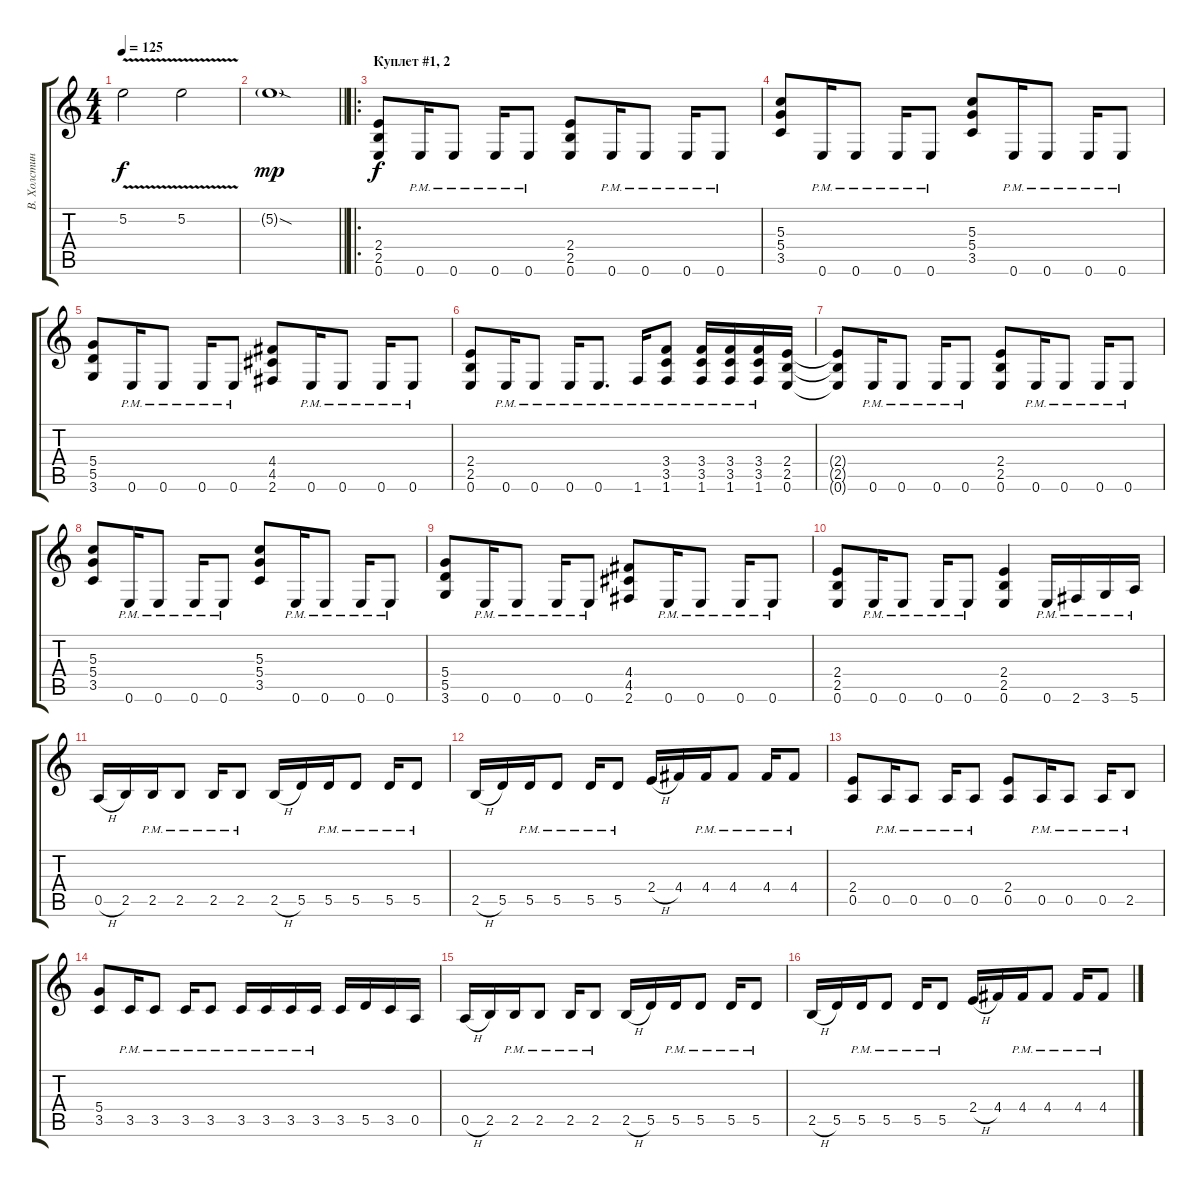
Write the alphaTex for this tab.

\track ("В. Холстинин" "В. Холстин") {instrument distortionguitar}
\staff {score tabs}
\tuning (E4 B3 G3 D3 A2 E2) {hide}
\ts (4 4)
\tempo 125
\clef g2
\ks c
5.2{v}.2{dy f} 5.2{v}.2 |
\barLineRight lightlight
5.2{sod g}.1{dy mp} |
\ro
\section ("" "Куплет #1, 2")
(2.4 2.5 0.6).8{dy f} 0.6{pm}.16 0.6{pm}.8 0.6{pm}.16 0.6{pm}.8 (2.4 2.5 0.6).8 0.6{pm}.16 0.6{pm}.8 0.6{pm}.16 0.6{pm}.8 |
(5.3 5.4 3.5).8 0.6{pm}.16 0.6{pm}.8 0.6{pm}.16 0.6{pm}.8 (5.3 5.4 3.5).8 0.6{pm}.16 0.6{pm}.8 0.6{pm}.16 0.6{pm}.8 |
(5.4 5.5 3.6).8 0.6{pm}.16 0.6{pm}.8 0.6{pm}.16 0.6{pm}.8 (4.4 4.5 2.6).8 0.6{pm}.16 0.6{pm}.8 0.6{pm}.16 0.6{pm}.8 |
(2.4 2.5 0.6).8 0.6{pm}.16 0.6{pm}.8 0.6{pm}.16 0.6{pm}.8{d} 1.6{pm}.16 (3.4 3.5 1.6{pm}).8 (3.4 3.5 1.6{pm}).16 (3.4 3.5 1.6{pm}).16 (3.4 3.5 1.6{pm}).16 (2.4 2.5 0.6).16 |
(2.4{t} 2.5{t} 0.6{t}).8 0.6{pm}.16 0.6{pm}.8 0.6{pm}.16 0.6{pm}.8 (2.4 2.5 0.6).8 0.6{pm}.16 0.6{pm}.8 0.6{pm}.16 0.6{pm}.8 |
(5.3 5.4 3.5).8 0.6{pm}.16 0.6{pm}.8 0.6{pm}.16 0.6{pm}.8 (5.3 5.4 3.5).8 0.6{pm}.16 0.6{pm}.8 0.6{pm}.16 0.6{pm}.8 |
(5.4 5.5 3.6).8 0.6{pm}.16 0.6{pm}.8 0.6{pm}.16 0.6{pm}.8 (4.4 4.5 2.6).8 0.6{pm}.16 0.6{pm}.8 0.6{pm}.16 0.6{pm}.8 |
(2.4 2.5 0.6).8 0.6{pm}.16 0.6{pm}.8 0.6{pm}.16 0.6{pm}.8 (2.4 2.5 0.6).4 0.6{pm}.16 2.6{pm}.16 3.6{pm}.16 5.6{pm}.16 |
0.5{h}.16 2.5.16 2.5{pm}.16 2.5{pm}.8 2.5{pm}.16 2.5{pm}.8 2.5{h}.16 5.5.16 5.5{pm}.16 5.5{pm}.8 5.5{pm}.16 5.5{pm}.8 |
2.5{h}.16 5.5.16 5.5{pm}.16 5.5{pm}.8 5.5{pm}.16 5.5{pm}.8 2.4{h}.16 4.4.16 4.4{pm}.16 4.4{pm}.8 4.4{pm}.16 4.4{pm}.8 |
(2.4 0.5).8 0.5{pm}.16 0.5{pm}.8 0.5{pm}.16 0.5{pm}.8 (2.4 0.5).8 0.5{pm}.16 0.5{pm}.8 0.5{pm}.16 2.5{pm}.8 |
(5.4 3.5).8 3.5{pm}.16 3.5{pm}.8 3.5{pm}.16 3.5{pm}.8 3.5{pm}.16 3.5{pm}.16 3.5{pm}.16 3.5{pm}.16 3.5.16 5.5.16 3.5.16 0.5.16 |
0.5{h}.16 2.5.16 2.5{pm}.16 2.5{pm}.8 2.5{pm}.16 2.5{pm}.8 2.5{h}.16 5.5.16 5.5{pm}.16 5.5{pm}.8 5.5{pm}.16 5.5{pm}.8 |
2.5{h}.16 5.5.16 5.5{pm}.16 5.5{pm}.8 5.5{pm}.16 5.5{pm}.8 2.4{h}.16 4.4.16 4.4{pm}.16 4.4{pm}.8 4.4{pm}.16 4.4{pm}.8
